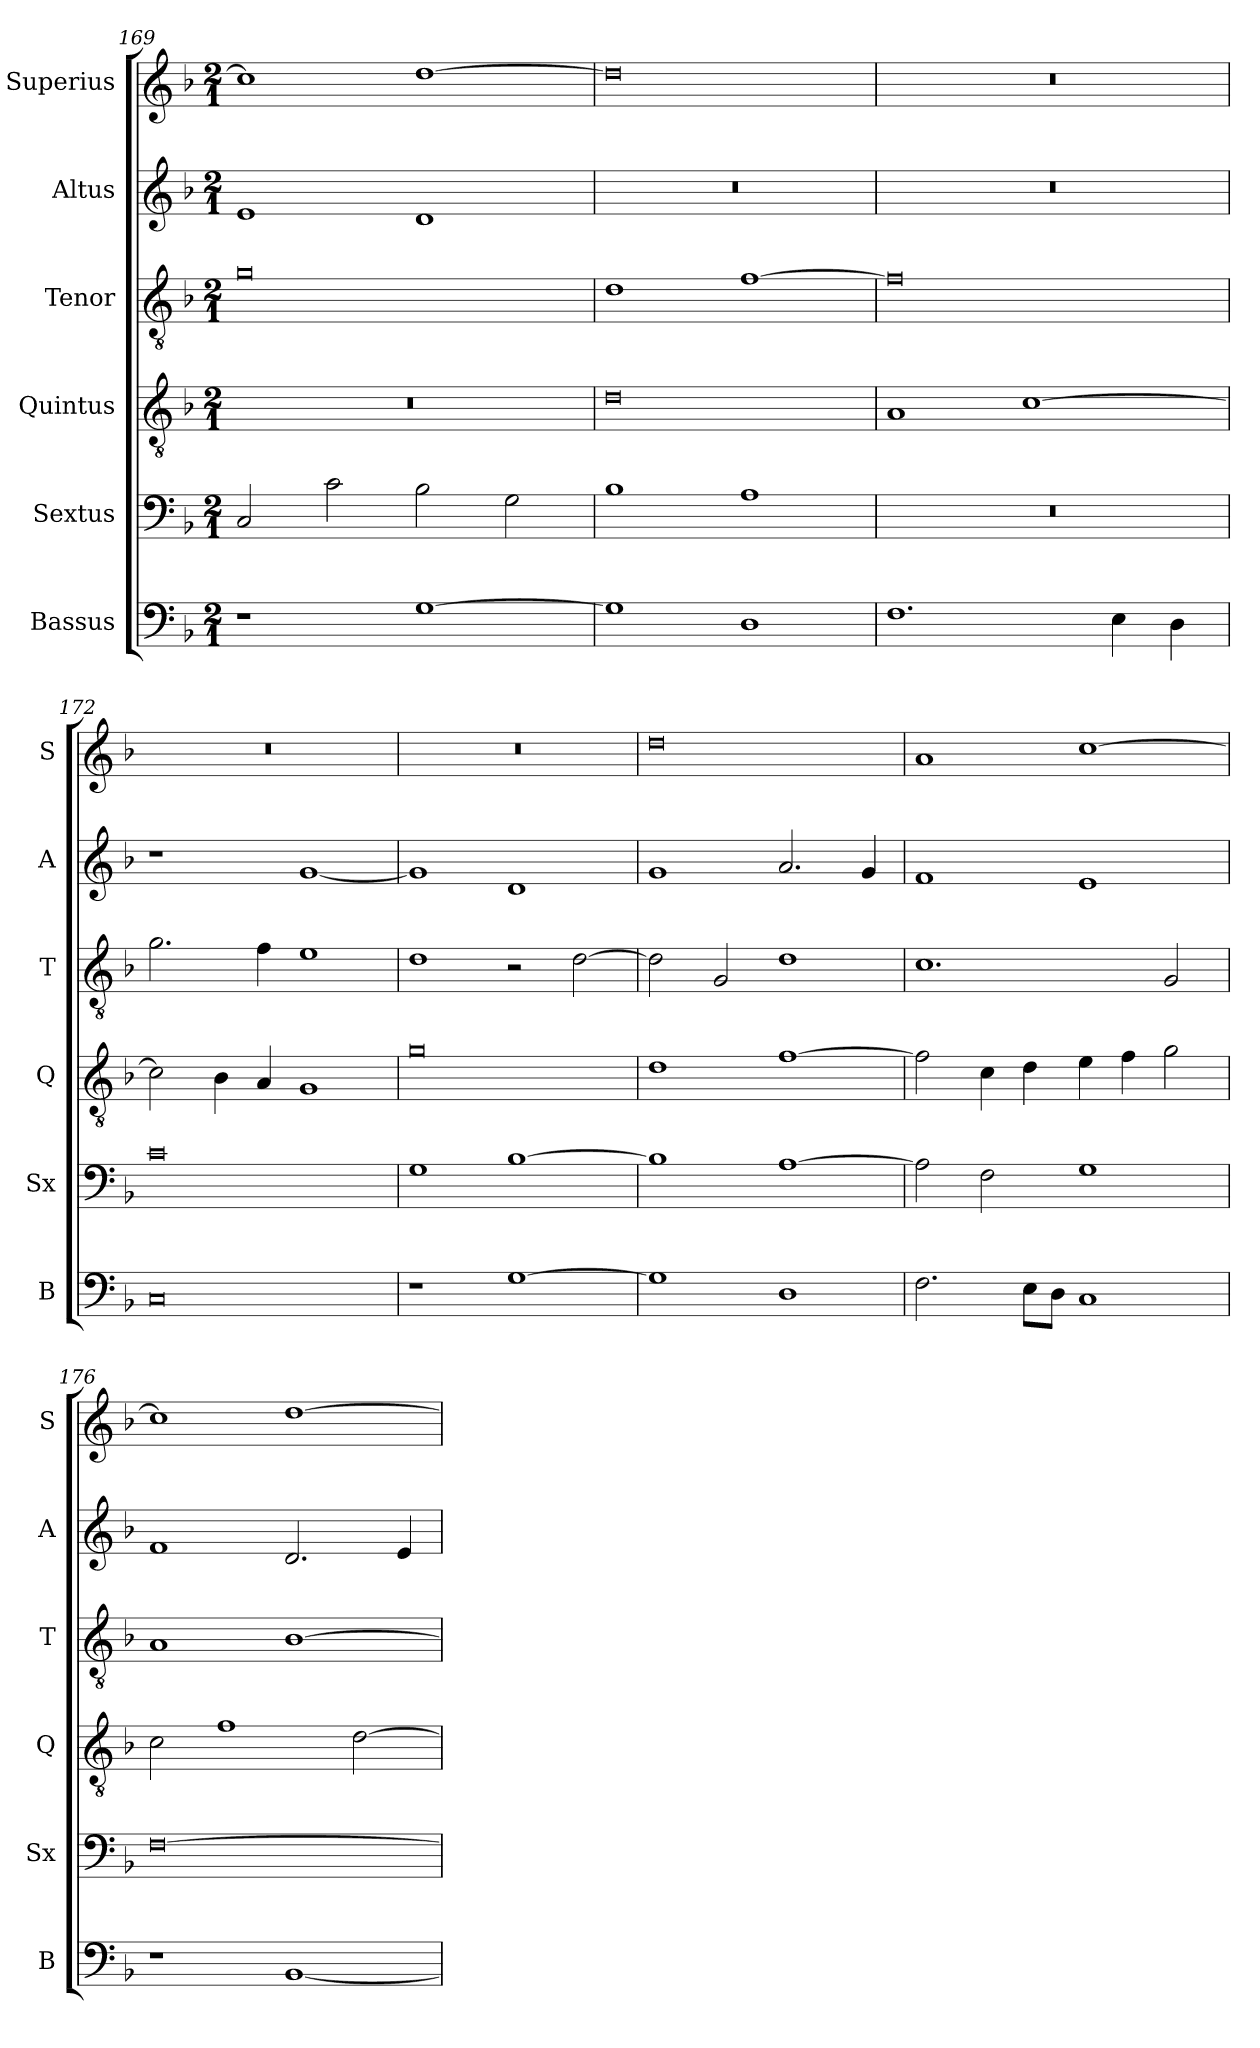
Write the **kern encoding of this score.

**kern	**kern	**kern	**kern	**kern	**kern
*part6	*part5	*part4	*part3	*part2	*part1
*staff6	*staff5	*staff4	*staff3	*staff2	*staff1
*I"Bassus	*I"Sextus	*I"Quintus	*I"Tenor	*I"Altus	*I"Superius
*I'B	*I'Sx	*I'Q	*I'T	*I'A	*I'S
*clefF4	*clefF4	*clefGv2	*clefGv2	*clefG2	*clefG2
*k[b-]	*k[b-]	*k[b-]	*k[b-]	*k[b-]	*k[b-]
*M2/1	*M2/1	*M2/1	*M2/1	*M2/1	*M2/1
=169	=169	=169	=169	=169	=169
1r	2C/	0r	0g	1e	1cc]
.	2c\	.	.	.	.
[1G	2B-\	.	.	1d	[1dd
.	2G\	.	.	.	.
=170	=170	=170	=170	=170	=170
1G]	1B-	0d	1d	0r	0dd]
1D	1A	.	[1f	.	.
=171	=171	=171	=171	=171	=171
1.F	0r	1A	0f]	0r	0r
.	.	[1c	.	.	.
4E\	.	.	.	.	.
4D\	.	.	.	.	.
=172	=172	=172	=172	=172	=172
0C	0c	2c\]	2.g\	1r	0r
.	.	4B-\	.	.	.
.	.	4A/	4f\	.	.
.	.	1G	1e	[1g	.
=173	=173	=173	=173	=173	=173
1r	1G	0g	1d	1g]	0r
[1G	[1B-	.	2r	1d	.
.	.	.	[2d\	.	.
=174	=174	=174	=174	=174	=174
1G]	1B-]	1d	2d\]	1g	0dd
.	.	.	2G/	.	.
1D	[1A	[1f	1d	2.a/	.
.	.	.	.	4g/	.
=175	=175	=175	=175	=175	=175
2.F\	2A\]	2f\]	1.c	1f	1a
.	2F\	4c\	.	.	.
8E\L	.	4d\	.	.	.
8D\J	.	.	.	.	.
1C	1G	4e\	.	1e	[1cc
.	.	4f\	.	.	.
.	.	2g\	2G/	.	.
=176	=176	=176	=176	=176	=176
1r	[0F	2c\	1A	1f	1cc]
.	.	1f	.	.	.
[1BB-	.	.	[1B-	2.d/	[1dd
.	.	[2d\	.	.	.
.	.	.	.	4e/	.
=	=	=	=	=	=
*-	*-	*-	*-	*-	*-
